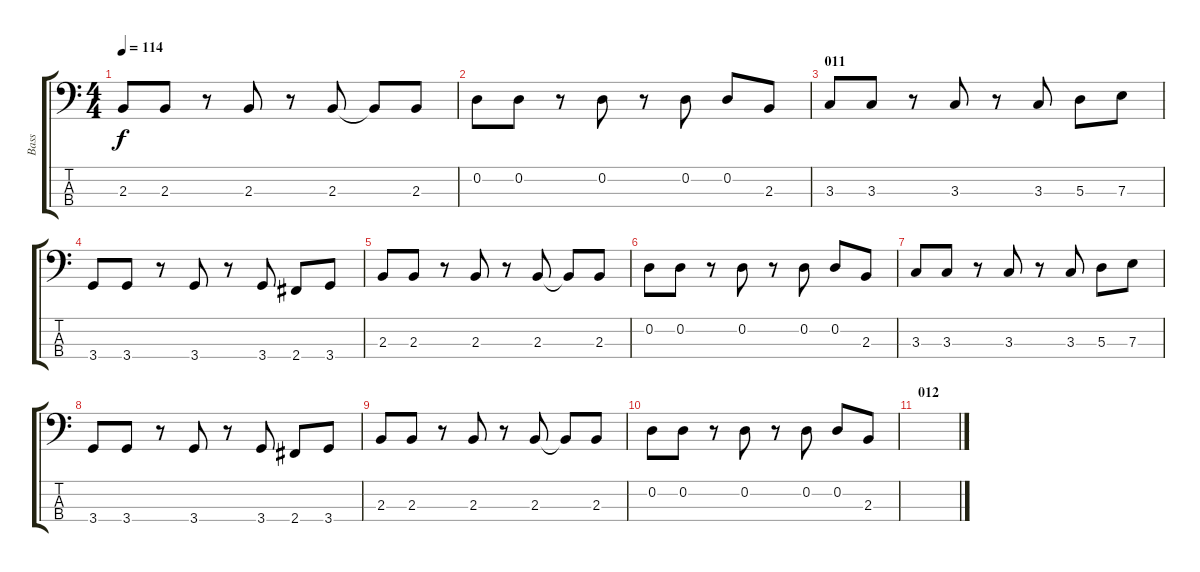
\track ("Bass" "Bass") {instrument electricbasspick}
\staff {score tabs}
\tuning (G2 D2 A1 E1) {hide}
\ts (4 4)
\tempo 114
\clef f4
\ks c
2.3.8{dy f} 2.3.8 r.8 2.3.8 r.8 2.3.8 2.3{t}.8 2.3.8 |
0.2.8 0.2.8 r.8 0.2.8 r.8 0.2.8 0.2.8 2.3.8 |
\section ("" "011")
3.3.8 3.3.8 r.8 3.3.8 r.8 3.3.8 5.3.8 7.3.8 |
3.4.8 3.4.8 r.8 3.4.8 r.8 3.4.8 2.4.8 3.4.8 |
2.3.8 2.3.8 r.8 2.3.8 r.8 2.3.8 2.3{t}.8 2.3.8 |
0.2.8 0.2.8 r.8 0.2.8 r.8 0.2.8 0.2.8 2.3.8 |
3.3.8 3.3.8 r.8 3.3.8 r.8 3.3.8 5.3.8 7.3.8 |
3.4.8 3.4.8 r.8 3.4.8 r.8 3.4.8 2.4.8 3.4.8 |
2.3.8 2.3.8 r.8 2.3.8 r.8 2.3.8 2.3{t}.8 2.3.8 |
0.2.8 0.2.8 r.8 0.2.8 r.8 0.2.8 0.2.8 2.3.8 |
\section ("" "012")
